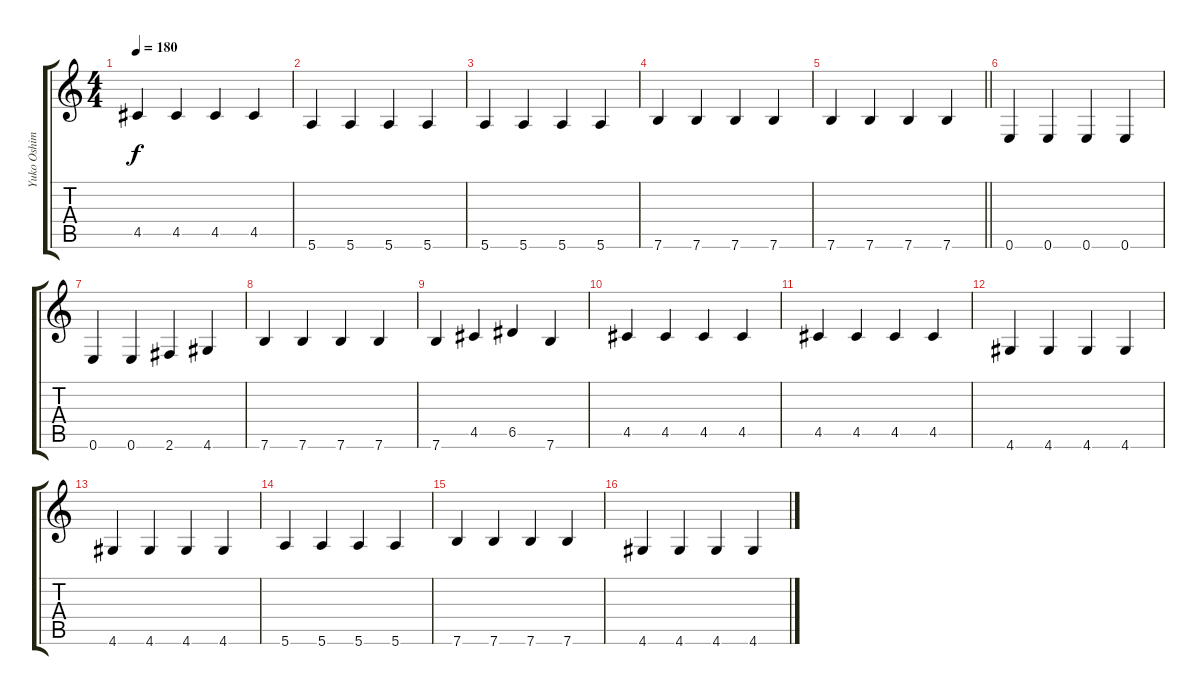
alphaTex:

\track ("Yuko Oshima" "Yuko Oshim") {instrument electricbasspick}
\staff {score tabs}
\tuning (E4 B3 G3 D3 A2 E2) {hide}
\ts (4 4)
\tempo 180
\clef g2
\ks c
4.5.4{dy f} 4.5.4 4.5.4 4.5.4 |
5.6.4 5.6.4 5.6.4 5.6.4 |
5.6.4 5.6.4 5.6.4 5.6.4 |
7.6.4 7.6.4 7.6.4 7.6.4 |
\barLineRight lightlight
7.6.4 7.6.4 7.6.4 7.6.4 |
0.6.4 0.6.4 0.6.4 0.6.4 |
0.6.4 0.6.4 2.6.4 4.6.4 |
7.6.4 7.6.4 7.6.4 7.6.4 |
7.6.4 4.5.4 6.5.4 7.6.4 |
4.5.4 4.5.4 4.5.4 4.5.4 |
4.5.4 4.5.4 4.5.4 4.5.4 |
4.6.4 4.6.4 4.6.4 4.6.4 |
4.6.4 4.6.4 4.6.4 4.6.4 |
5.6.4 5.6.4 5.6.4 5.6.4 |
7.6.4 7.6.4 7.6.4 7.6.4 |
4.6.4 4.6.4 4.6.4 4.6.4
